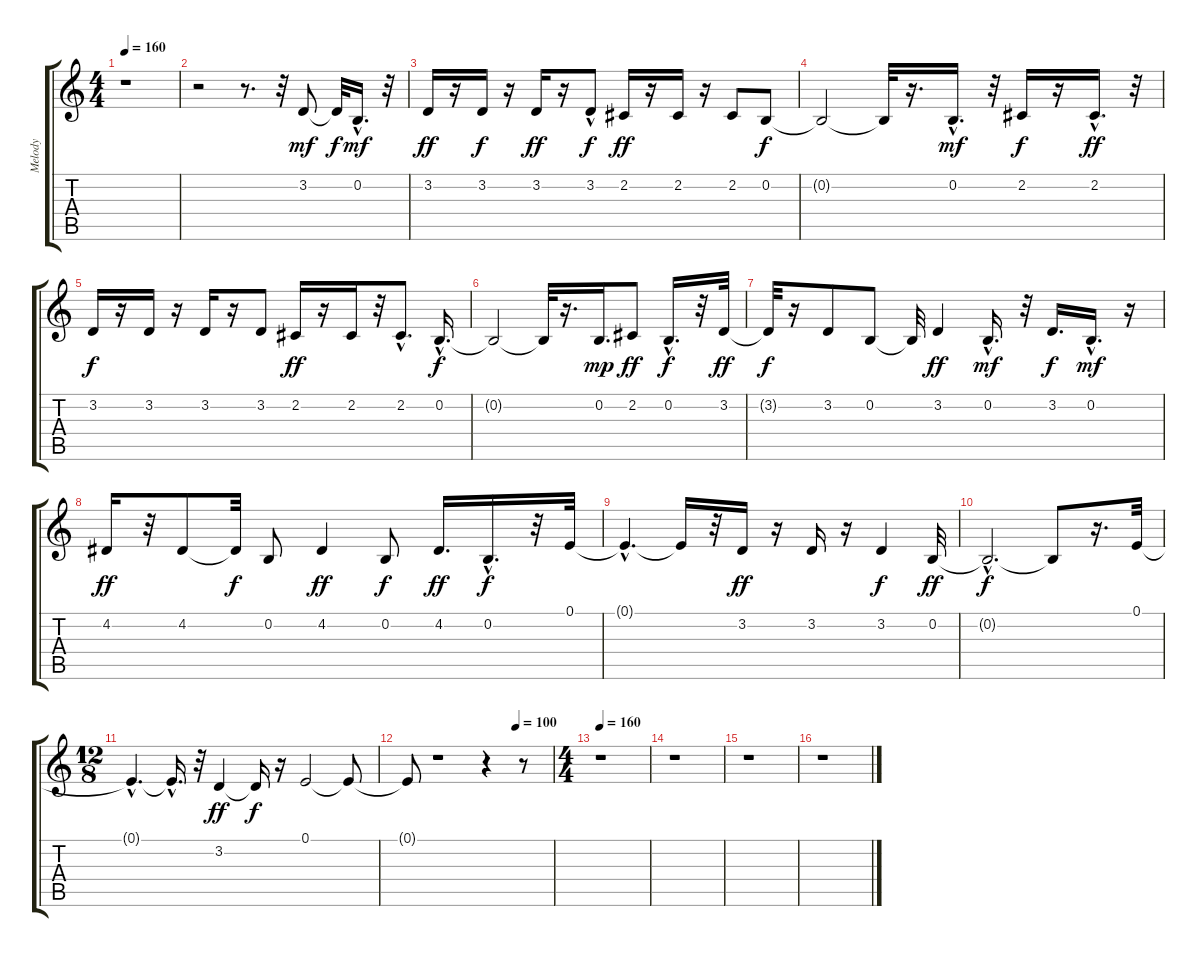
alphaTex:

\track ("Melody" "Melody") {instrument synthvoice}
\staff {score tabs}
\tuning (E4 B3 G3 D3 A2 E2) {hide}
\ts (4 4)
\tempo 160
\clef g2
\ks c
r.1{dy f} |
r.2 r.8{d} r.32 3.2.8{dy mf} 3.2{t}.32{dy f} 0.2{hac}.16{d dy mf} r.32 |
3.2.16{dy ff} r.16 3.2.16{dy f} r.16 3.2.16{dy ff} r.16 3.2{hac}.8{dy f} 2.2.16{dy ff} r.16 2.2.16 r.16 2.2.8 0.2.8{dy f} |
0.2{t}.2 0.2{t}.32 r.16{d} 0.2{hac}.16{d dy mf} r.32 2.2.16{dy f} r.16 2.2{hac}.16{d dy ff} r.32 |
3.2.16{dy f} r.16 3.2.16 r.16 3.2.16 r.16 3.2.8 2.2.16{dy ff} r.16 2.2.16 r.32 2.2{hac}.8{d} 0.2{hac}.16{d dy f} |
0.2{t}.2 0.2{t}.32 r.16{d} 0.2.16{d dy mp} 2.2.8{dy ff} 0.2{hac}.16{d dy f} r.32 3.2.32{dy ff} |
3.2{t}.32{dy f} r.16 3.2.8 0.2.8 0.2{t}.32 3.2.4{dy ff} 0.2{hac}.16{d dy mf} r.32 3.2.16{d dy f} 0.2{hac}.16{d dy mf} r.16 |
4.2.16{dy ff} r.32 4.2.8 4.2{t}.32{dy f} 0.2.8 4.2.4{dy ff} 0.2.8{dy f} 4.2.16{d dy ff} 0.2{hac}.16{d dy f} r.32 0.1.32 |
0.1{hac t}.4{d} 0.1{t}.16 r.32 3.2.16{dy ff} r.16 3.2.16 r.16 3.2.4{dy f} 0.2.32{dy ff} |
0.2{hac t}.2{d dy f} 0.2{t}.8 r.16{d} 0.1.32 |
\ts (12 8)
0.1{hac t}.4{d} 0.1{hac t}.16{d} r.32 3.2.4{dy ff} 3.2{t}.16{dy f} r.16 0.1.2 0.1{t}.8 |
\tempo (100 0.75)
0.1{t}.8 r.1 r.4 r.8 |
\ts (4 4)
\tempo 160
r.1 |
r.1 |
r.1 |
r.1
